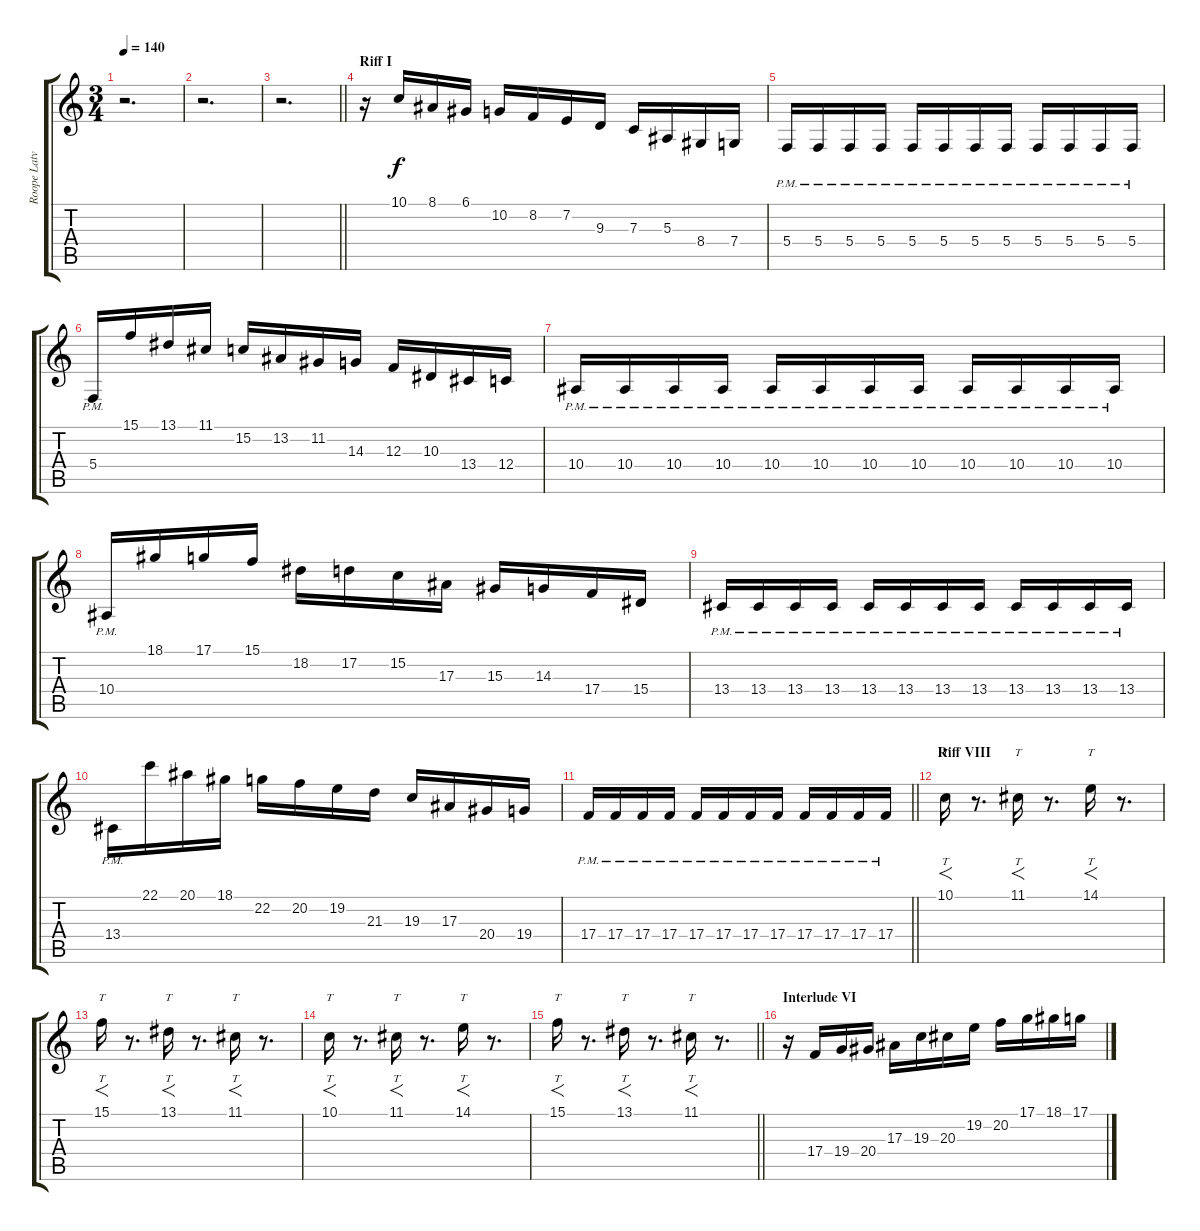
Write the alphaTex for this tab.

\track ("Roope Latvala (Guitar II)" "Roope Latv") {instrument harpsichord}
\staff {score tabs}
\tuning (D4 A3 F3 C3 G2 D2) {hide}
\ts (3 4)
\tempo 140
\clef g2
\ks c
r.2{d dy f} |
r.2{d} |
\barLineRight lightlight
r.2{d} |
\section ("" "Riff I")
r.16 10.1.16 8.1.16 6.1.16 10.2.16 8.2.16 7.2.16 9.3.16 7.3.16 5.3.16 8.4.16 7.4.16 |
5.4{pm}.16 5.4{pm}.16 5.4{pm}.16 5.4{pm}.16 5.4{pm}.16 5.4{pm}.16 5.4{pm}.16 5.4{pm}.16 5.4{pm}.16 5.4{pm}.16 5.4{pm}.16 5.4{pm}.16 |
5.4{pm}.16 15.1.16 13.1.16 11.1.16 15.2.16 13.2.16 11.2.16 14.3.16 12.3.16 10.3.16 13.4.16 12.4.16 |
10.4{pm}.16 10.4{pm}.16 10.4{pm}.16 10.4{pm}.16 10.4{pm}.16 10.4{pm}.16 10.4{pm}.16 10.4{pm}.16 10.4{pm}.16 10.4{pm}.16 10.4{pm}.16 10.4{pm}.16 |
10.4{pm}.16 18.1.16 17.1.16 15.1.16 18.2.16 17.2.16 15.2.16 17.3.16 15.3.16 14.3.16 17.4.16 15.4.16 |
13.4{pm}.16 13.4{pm}.16 13.4{pm}.16 13.4{pm}.16 13.4{pm}.16 13.4{pm}.16 13.4{pm}.16 13.4{pm}.16 13.4{pm}.16 13.4{pm}.16 13.4{pm}.16 13.4{pm}.16 |
13.4{pm}.16 22.1.16 20.1.16 18.1.16 22.2.16 20.2.16 19.2.16 21.3.16 19.3.16 17.3.16 20.4.16 19.4.16 |
\barLineRight lightlight
17.4{pm}.16 17.4{pm}.16 17.4{pm}.16 17.4{pm}.16 17.4{pm}.16 17.4{pm}.16 17.4{pm}.16 17.4{pm}.16 17.4{pm}.16 17.4{pm}.16 17.4{pm}.16 17.4{pm}.16 |
\section ("" "Riff VIII")
10.1.16{f tt} r.8{d} 11.1.16{f tt} r.8{d} 14.1.16{f tt} r.8{d} |
15.1.16{f tt} r.8{d} 13.1.16{f tt} r.8{d} 11.1.16{f tt} r.8{d} |
10.1.16{f tt} r.8{d} 11.1.16{f tt} r.8{d} 14.1.16{f tt} r.8{d} |
\barLineRight lightlight
15.1.16{f tt} r.8{d} 13.1.16{f tt} r.8{d} 11.1.16{f tt} r.8{d} |
\section ("" "Interlude VI")
r.16 17.4.16 19.4.16 20.4.16 17.3.16 19.3.16 20.3.16 19.2.16 20.2.16 17.1.16 18.1.16 17.1.16
